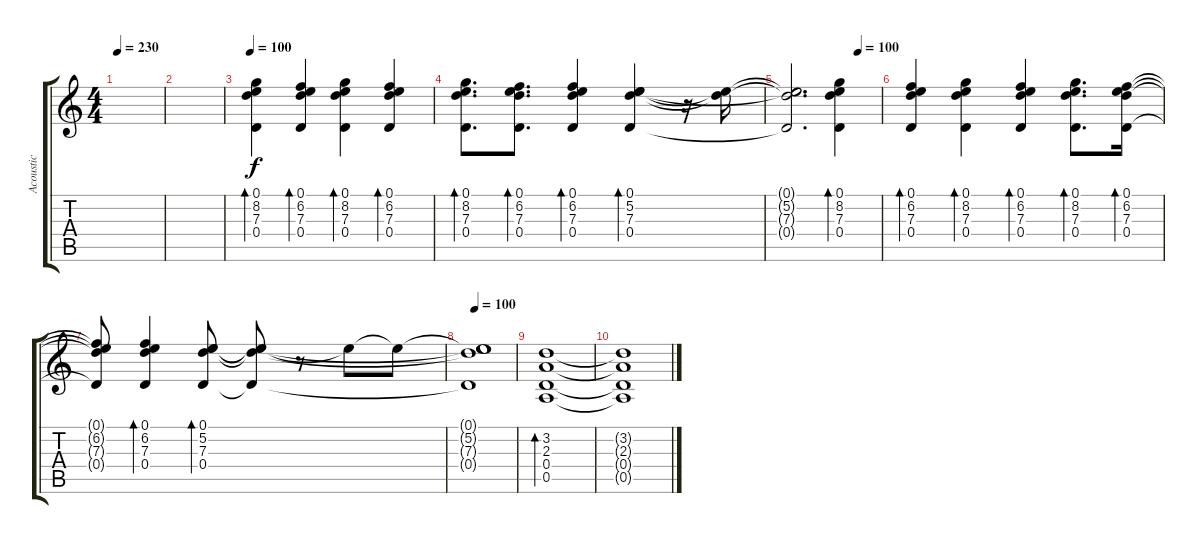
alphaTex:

\track ("Acoustic" "Acoustic") {instrument acousticguitarsteel}
\staff {score tabs}
\tuning (E4 B3 G3 D3 A2 E2) {hide}
\ts (4 4)
\tempo 230
\clef g2
\ks c
|
|
\tempo 100
(0.1 8.2 7.3 0.4).4{bd 60} (0.1 6.2 7.3 0.4).4{bd 60} (0.1 8.2 7.3 0.4).4{bd 60} (0.1 6.2 7.3 0.4).4{bd 60} |
(0.1 8.2 7.3 0.4).8{d bd 60} (0.1 6.2 7.3 0.4).8{d bd 60} (0.1 6.2 7.3 0.4).4{bd 60} (0.1 5.2 7.3 0.4).4{bd 60} r.16 (5.2{t} 7.3{t}).16 |
\tempo (100 0.75)
(0.1{t} 5.2{t} 7.3{t} 0.4{t}).2{d} (0.1 8.2 7.3 0.4).4{bd 60} |
(0.1 6.2 7.3 0.4).4{bd 60} (0.1 8.2 7.3 0.4).4{bd 60} (0.1 6.2 7.3 0.4).4{bd 60} (0.1 8.2 7.3 0.4).8{d bd 60} (0.1 6.2 7.3 0.4).16{bd 60} |
(0.1{t} 6.2{t} 7.3{t} 0.4{t}).8 (0.1 6.2 7.3 0.4).4{bd 60} (0.1 5.2 7.3 0.4).8{bd 60} (0.1{t} 5.2{t} 7.3{t} 0.4{t}).8 r.8 0.1{t}.8 0.1{t}.8 |
\tempo 100
(0.1{t} 5.2{t} 7.3{t} 0.4{t}).1 |
(3.2 2.3 0.4 0.5).1{bd 480} |
(3.2{t} 2.3{t} 0.4{t} 0.5{t}).1
